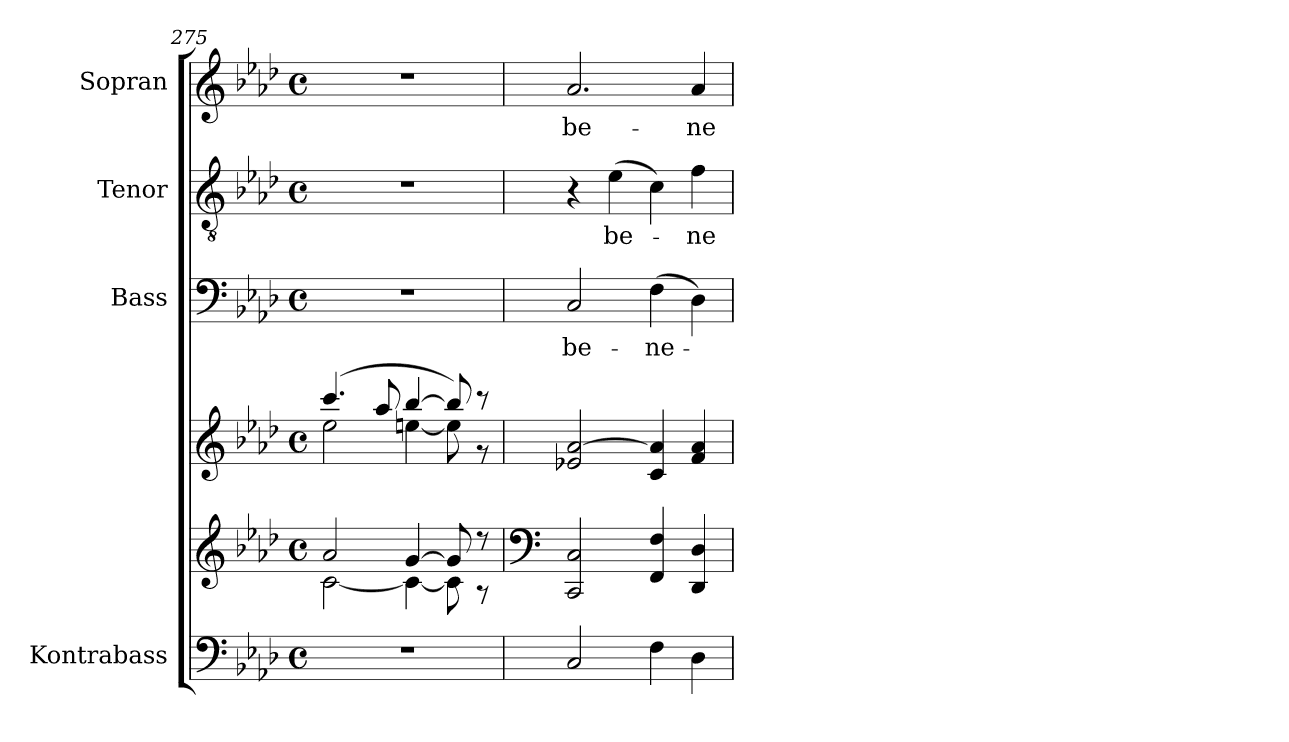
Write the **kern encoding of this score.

**kern	**kern	**kern	**kern	**text	**kern	**text	**kern	**text
*part5	*part4	*part4	*part3	*part3	*part2	*part2	*part1	*part1
*staff6	*staff5	*staff4	*staff3	*staff3	*staff2	*staff2	*staff1	*staff1
*I"Kontrabass	*	*	*I"Bass	*	*I"Tenor	*	*I"Sopran	*
*I'Kb.	*	*	*I'B.	*	*I'T.	*	*I'S.	*
!!LO:PB:g=z
*clefF4	*clefG2	*clefG2	*clefF4	*	*clefGv2	*	*clefG2	*
*ITrd7c12	*	*	*	*	*	*	*	*
*k[b-e-a-d-]	*k[b-e-a-d-]	*k[b-e-a-d-]	*k[b-e-a-d-]	*	*k[b-e-a-d-]	*	*k[b-e-a-d-]	*
*A-:	*A-:	*A-:	*A-:	*	*A-:	*	*A-:	*
*M4/4	*M4/4	*M4/4	*M4/4	*	*M4/4	*	*M4/4	*
*met(c)	*met(c)	*met(c)	*met(c)	*	*met(c)	*	*met(c)	*
=275	=275	=275	=275	=275	=275	=275	=275	=275
*	*^	*^	*	*	*	*	*	*
1r	2a-/	[<2c\	(4.ccc/	2ee-\	1r	.	1r	.	1r	.
.	.	.	8aa-/	.	.	.	.	.	.	.
.	[>4g/	4c\_	[>4bb-/	[<4een\	.	.	.	.	.	.
.	8g/]	8c\]	8bb-/])	8ee\]	.	.	.	.	.	.
.	8r	8r	8r	8r	.	.	.	.	.	.
*	*v	*v	*	*	*	*	*	*	*	*
*	*	*v	*v	*	*	*	*	*	*
=276	=276	=276	=276	=276	=276	=276	=276	=276
*	*clefF4	*	*	*	*	*	*	*
*	*^	*^	*	*	*	*	*	*
!	!	!	!	!	!	!LO:LY:b	!	!	!	!LO:LY:b
*	*v	*v	*	*	*	*	*	*	*	*
*	*	*v	*v	*	*	*	*	*	*
2CC/	2CC/ 2C/	2e-X/ [>2a-/	2C/	be-	4r	.	2.a-/	be-
!	!	!	!	!	!	!LO:LY:b	!	!
.	.	.	.	.	(>4e-\	be-	.	.
!	!	!	!	!LO:LY:b	!	!	!	!
4FF\	4FF/ 4F/	4c/ 4a-/]	(>4F\	-ne-	4c\)	.	.	.
!	!	!	!	!	!	!LO:LY:b	!	!LO:LY:b
4DD-\	4DD-/ 4D-/	4f/ 4a-/	4D-\)	.	4f\	-ne-	4a-/	-ne-
=	=	=	=	=	=	=	=	=
*-	*-	*-	*-	*-	*-	*-	*-	*-
